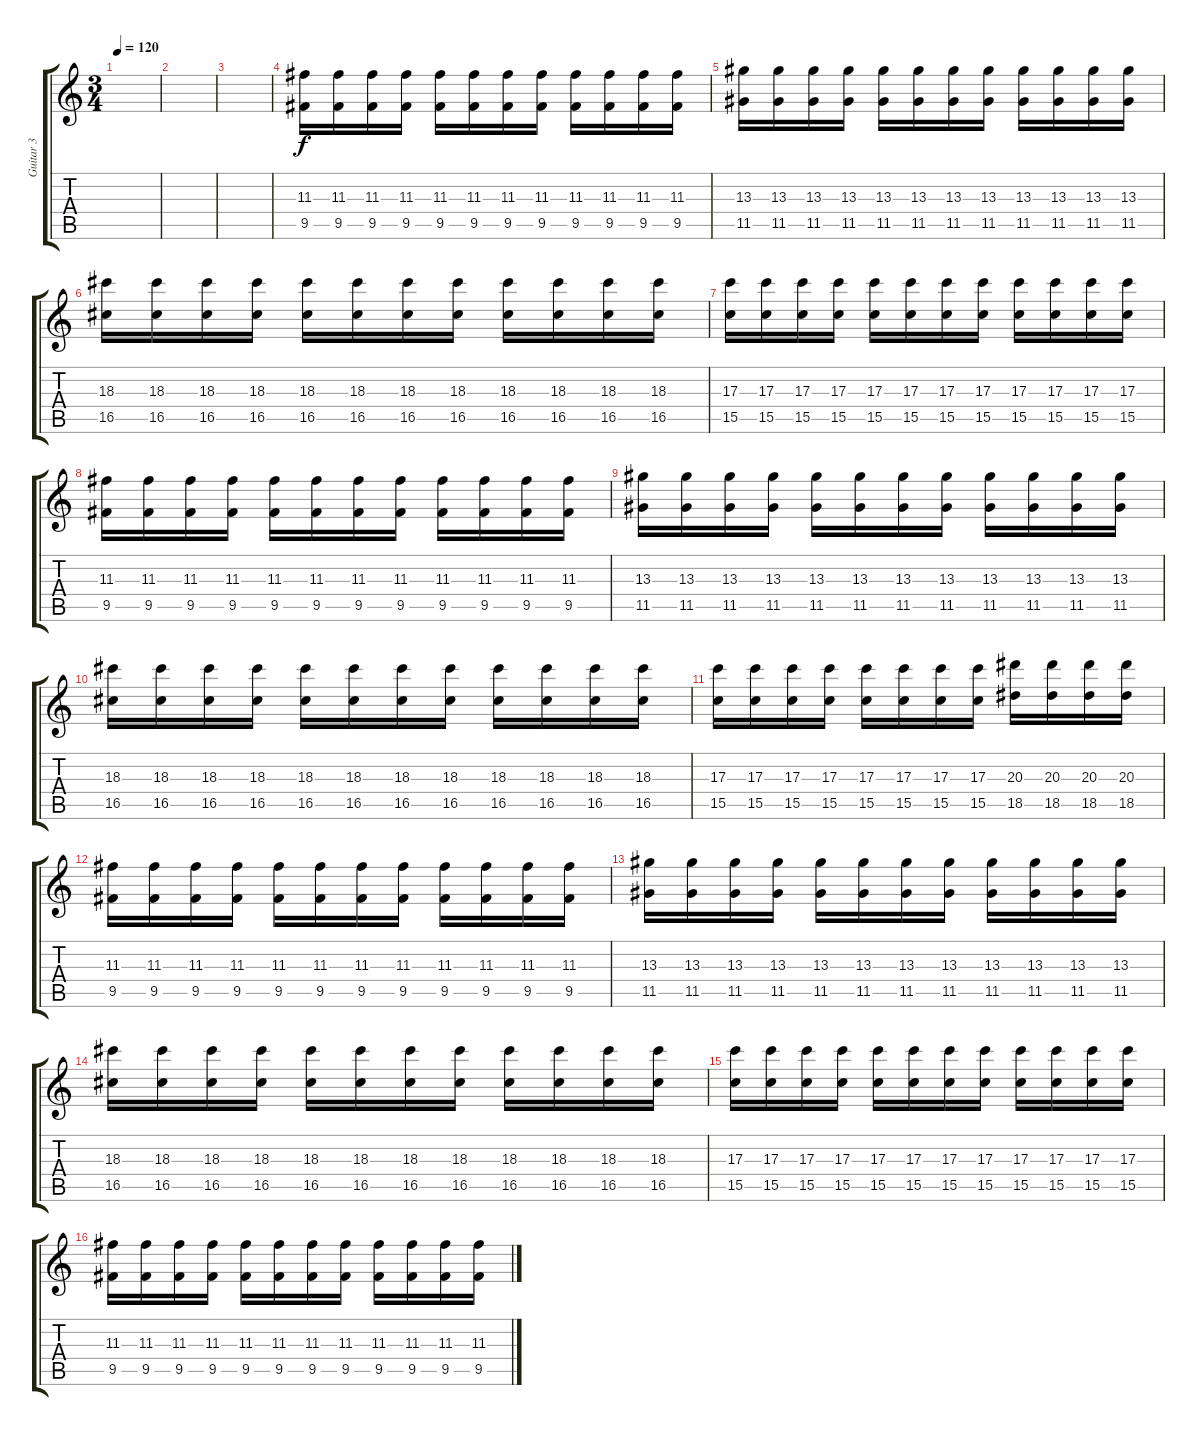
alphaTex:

\track ("Guitar 3" "Guitar 3") {instrument distortionguitar}
\staff {score tabs}
\tuning (E4 B3 G3 D3 A2 E2) {hide}
\ts (3 4)
\tempo 120
\clef g2
\ks c
|
|
|
(11.3 9.5).16 (11.3 9.5).16 (11.3 9.5).16 (11.3 9.5).16 (11.3 9.5).16 (11.3 9.5).16 (11.3 9.5).16 (11.3 9.5).16 (11.3 9.5).16 (11.3 9.5).16 (11.3 9.5).16 (11.3 9.5).16 |
(13.3 11.5).16 (13.3 11.5).16 (13.3 11.5).16 (13.3 11.5).16 (13.3 11.5).16 (13.3 11.5).16 (13.3 11.5).16 (13.3 11.5).16 (13.3 11.5).16 (13.3 11.5).16 (13.3 11.5).16 (13.3 11.5).16 |
(18.3 16.5).16 (18.3 16.5).16 (18.3 16.5).16 (18.3 16.5).16 (18.3 16.5).16 (18.3 16.5).16 (18.3 16.5).16 (18.3 16.5).16 (18.3 16.5).16 (18.3 16.5).16 (18.3 16.5).16 (18.3 16.5).16 |
(17.3 15.5).16 (17.3 15.5).16 (17.3 15.5).16 (17.3 15.5).16 (17.3 15.5).16 (17.3 15.5).16 (17.3 15.5).16 (17.3 15.5).16 (17.3 15.5).16 (17.3 15.5).16 (17.3 15.5).16 (17.3 15.5).16 |
(11.3 9.5).16 (11.3 9.5).16 (11.3 9.5).16 (11.3 9.5).16 (11.3 9.5).16 (11.3 9.5).16 (11.3 9.5).16 (11.3 9.5).16 (11.3 9.5).16 (11.3 9.5).16 (11.3 9.5).16 (11.3 9.5).16 |
(13.3 11.5).16 (13.3 11.5).16 (13.3 11.5).16 (13.3 11.5).16 (13.3 11.5).16 (13.3 11.5).16 (13.3 11.5).16 (13.3 11.5).16 (13.3 11.5).16 (13.3 11.5).16 (13.3 11.5).16 (13.3 11.5).16 |
(18.3 16.5).16 (18.3 16.5).16 (18.3 16.5).16 (18.3 16.5).16 (18.3 16.5).16 (18.3 16.5).16 (18.3 16.5).16 (18.3 16.5).16 (18.3 16.5).16 (18.3 16.5).16 (18.3 16.5).16 (18.3 16.5).16 |
(17.3 15.5).16 (17.3 15.5).16 (17.3 15.5).16 (17.3 15.5).16 (17.3 15.5).16 (17.3 15.5).16 (17.3 15.5).16 (17.3 15.5).16 (20.3 18.5).16 (20.3 18.5).16 (20.3 18.5).16 (20.3 18.5).16 |
(11.3 9.5).16 (11.3 9.5).16 (11.3 9.5).16 (11.3 9.5).16 (11.3 9.5).16 (11.3 9.5).16 (11.3 9.5).16 (11.3 9.5).16 (11.3 9.5).16 (11.3 9.5).16 (11.3 9.5).16 (11.3 9.5).16 |
(13.3 11.5).16 (13.3 11.5).16 (13.3 11.5).16 (13.3 11.5).16 (13.3 11.5).16 (13.3 11.5).16 (13.3 11.5).16 (13.3 11.5).16 (13.3 11.5).16 (13.3 11.5).16 (13.3 11.5).16 (13.3 11.5).16 |
(18.3 16.5).16 (18.3 16.5).16 (18.3 16.5).16 (18.3 16.5).16 (18.3 16.5).16 (18.3 16.5).16 (18.3 16.5).16 (18.3 16.5).16 (18.3 16.5).16 (18.3 16.5).16 (18.3 16.5).16 (18.3 16.5).16 |
(17.3 15.5).16 (17.3 15.5).16 (17.3 15.5).16 (17.3 15.5).16 (17.3 15.5).16 (17.3 15.5).16 (17.3 15.5).16 (17.3 15.5).16 (17.3 15.5).16 (17.3 15.5).16 (17.3 15.5).16 (17.3 15.5).16 |
(11.3 9.5).16 (11.3 9.5).16 (11.3 9.5).16 (11.3 9.5).16 (11.3 9.5).16 (11.3 9.5).16 (11.3 9.5).16 (11.3 9.5).16 (11.3 9.5).16 (11.3 9.5).16 (11.3 9.5).16 (11.3 9.5).16
